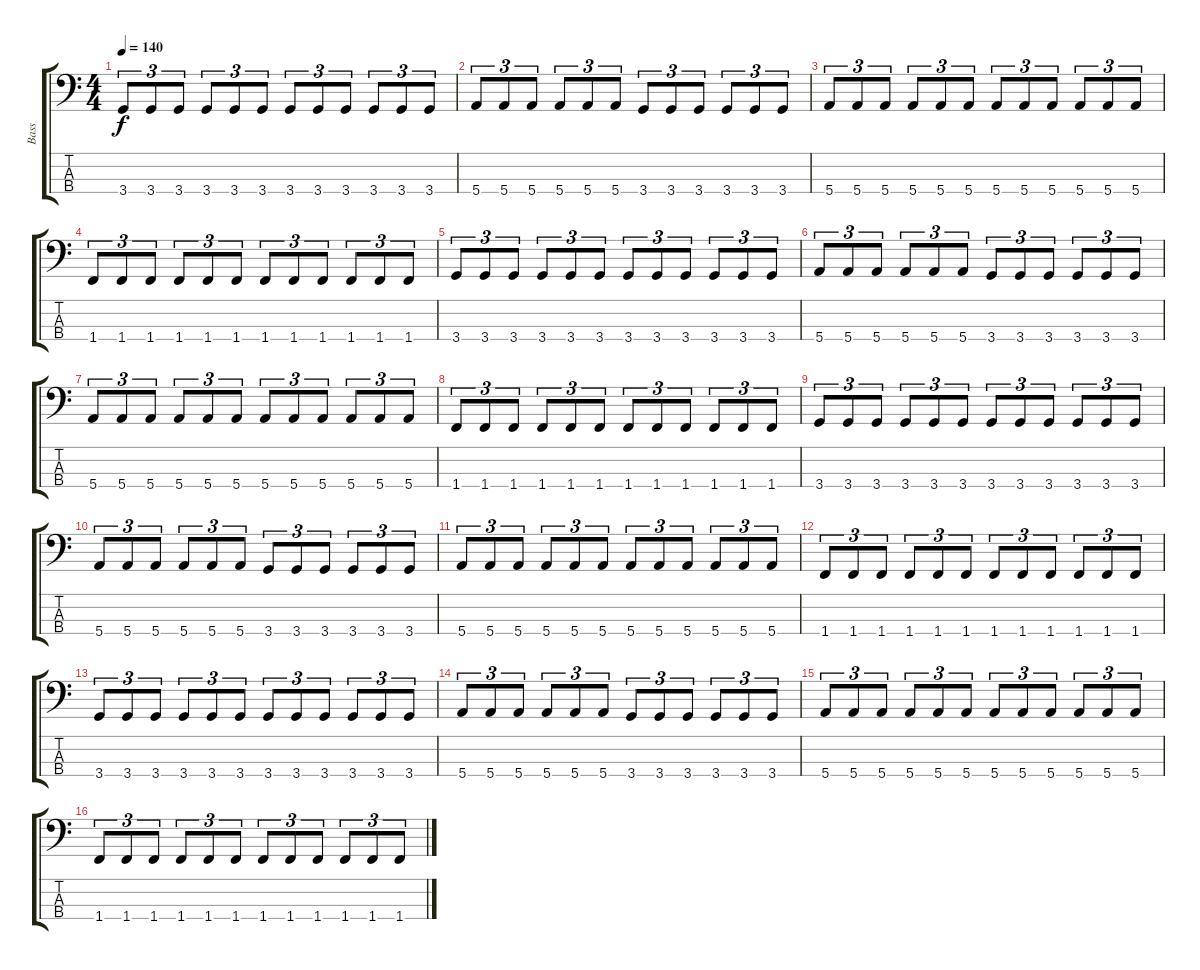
\track ("Bass" "Bass") {instrument electricbasspick}
\staff {score tabs}
\tuning (G2 D2 A1 E1) {hide}
\ts (4 4)
\tempo 140
\clef f4
\ks c
3.4.8{tu (3 2) dy f} 3.4.8{tu (3 2)} 3.4.8{tu (3 2)} 3.4.8{tu (3 2)} 3.4.8{tu (3 2)} 3.4.8{tu (3 2)} 3.4.8{tu (3 2)} 3.4.8{tu (3 2)} 3.4.8{tu (3 2)} 3.4.8{tu (3 2)} 3.4.8{tu (3 2)} 3.4.8{tu (3 2)} |
5.4.8{tu (3 2)} 5.4.8{tu (3 2)} 5.4.8{tu (3 2)} 5.4.8{tu (3 2)} 5.4.8{tu (3 2)} 5.4.8{tu (3 2)} 3.4.8{tu (3 2)} 3.4.8{tu (3 2)} 3.4.8{tu (3 2)} 3.4.8{tu (3 2)} 3.4.8{tu (3 2)} 3.4.8{tu (3 2)} |
5.4.8{tu (3 2)} 5.4.8{tu (3 2)} 5.4.8{tu (3 2)} 5.4.8{tu (3 2)} 5.4.8{tu (3 2)} 5.4.8{tu (3 2)} 5.4.8{tu (3 2)} 5.4.8{tu (3 2)} 5.4.8{tu (3 2)} 5.4.8{tu (3 2)} 5.4.8{tu (3 2)} 5.4.8{tu (3 2)} |
1.4.8{tu (3 2)} 1.4.8{tu (3 2)} 1.4.8{tu (3 2)} 1.4.8{tu (3 2)} 1.4.8{tu (3 2)} 1.4.8{tu (3 2)} 1.4.8{tu (3 2)} 1.4.8{tu (3 2)} 1.4.8{tu (3 2)} 1.4.8{tu (3 2)} 1.4.8{tu (3 2)} 1.4.8{tu (3 2)} |
3.4.8{tu (3 2)} 3.4.8{tu (3 2)} 3.4.8{tu (3 2)} 3.4.8{tu (3 2)} 3.4.8{tu (3 2)} 3.4.8{tu (3 2)} 3.4.8{tu (3 2)} 3.4.8{tu (3 2)} 3.4.8{tu (3 2)} 3.4.8{tu (3 2)} 3.4.8{tu (3 2)} 3.4.8{tu (3 2)} |
5.4.8{tu (3 2)} 5.4.8{tu (3 2)} 5.4.8{tu (3 2)} 5.4.8{tu (3 2)} 5.4.8{tu (3 2)} 5.4.8{tu (3 2)} 3.4.8{tu (3 2)} 3.4.8{tu (3 2)} 3.4.8{tu (3 2)} 3.4.8{tu (3 2)} 3.4.8{tu (3 2)} 3.4.8{tu (3 2)} |
5.4.8{tu (3 2)} 5.4.8{tu (3 2)} 5.4.8{tu (3 2)} 5.4.8{tu (3 2)} 5.4.8{tu (3 2)} 5.4.8{tu (3 2)} 5.4.8{tu (3 2)} 5.4.8{tu (3 2)} 5.4.8{tu (3 2)} 5.4.8{tu (3 2)} 5.4.8{tu (3 2)} 5.4.8{tu (3 2)} |
1.4.8{tu (3 2)} 1.4.8{tu (3 2)} 1.4.8{tu (3 2)} 1.4.8{tu (3 2)} 1.4.8{tu (3 2)} 1.4.8{tu (3 2)} 1.4.8{tu (3 2)} 1.4.8{tu (3 2)} 1.4.8{tu (3 2)} 1.4.8{tu (3 2)} 1.4.8{tu (3 2)} 1.4.8{tu (3 2)} |
3.4.8{tu (3 2)} 3.4.8{tu (3 2)} 3.4.8{tu (3 2)} 3.4.8{tu (3 2)} 3.4.8{tu (3 2)} 3.4.8{tu (3 2)} 3.4.8{tu (3 2)} 3.4.8{tu (3 2)} 3.4.8{tu (3 2)} 3.4.8{tu (3 2)} 3.4.8{tu (3 2)} 3.4.8{tu (3 2)} |
5.4.8{tu (3 2)} 5.4.8{tu (3 2)} 5.4.8{tu (3 2)} 5.4.8{tu (3 2)} 5.4.8{tu (3 2)} 5.4.8{tu (3 2)} 3.4.8{tu (3 2)} 3.4.8{tu (3 2)} 3.4.8{tu (3 2)} 3.4.8{tu (3 2)} 3.4.8{tu (3 2)} 3.4.8{tu (3 2)} |
5.4.8{tu (3 2)} 5.4.8{tu (3 2)} 5.4.8{tu (3 2)} 5.4.8{tu (3 2)} 5.4.8{tu (3 2)} 5.4.8{tu (3 2)} 5.4.8{tu (3 2)} 5.4.8{tu (3 2)} 5.4.8{tu (3 2)} 5.4.8{tu (3 2)} 5.4.8{tu (3 2)} 5.4.8{tu (3 2)} |
1.4.8{tu (3 2)} 1.4.8{tu (3 2)} 1.4.8{tu (3 2)} 1.4.8{tu (3 2)} 1.4.8{tu (3 2)} 1.4.8{tu (3 2)} 1.4.8{tu (3 2)} 1.4.8{tu (3 2)} 1.4.8{tu (3 2)} 1.4.8{tu (3 2)} 1.4.8{tu (3 2)} 1.4.8{tu (3 2)} |
3.4.8{tu (3 2)} 3.4.8{tu (3 2)} 3.4.8{tu (3 2)} 3.4.8{tu (3 2)} 3.4.8{tu (3 2)} 3.4.8{tu (3 2)} 3.4.8{tu (3 2)} 3.4.8{tu (3 2)} 3.4.8{tu (3 2)} 3.4.8{tu (3 2)} 3.4.8{tu (3 2)} 3.4.8{tu (3 2)} |
5.4.8{tu (3 2)} 5.4.8{tu (3 2)} 5.4.8{tu (3 2)} 5.4.8{tu (3 2)} 5.4.8{tu (3 2)} 5.4.8{tu (3 2)} 3.4.8{tu (3 2)} 3.4.8{tu (3 2)} 3.4.8{tu (3 2)} 3.4.8{tu (3 2)} 3.4.8{tu (3 2)} 3.4.8{tu (3 2)} |
5.4.8{tu (3 2)} 5.4.8{tu (3 2)} 5.4.8{tu (3 2)} 5.4.8{tu (3 2)} 5.4.8{tu (3 2)} 5.4.8{tu (3 2)} 5.4.8{tu (3 2)} 5.4.8{tu (3 2)} 5.4.8{tu (3 2)} 5.4.8{tu (3 2)} 5.4.8{tu (3 2)} 5.4.8{tu (3 2)} |
1.4.8{tu (3 2)} 1.4.8{tu (3 2)} 1.4.8{tu (3 2)} 1.4.8{tu (3 2)} 1.4.8{tu (3 2)} 1.4.8{tu (3 2)} 1.4.8{tu (3 2)} 1.4.8{tu (3 2)} 1.4.8{tu (3 2)} 1.4.8{tu (3 2)} 1.4.8{tu (3 2)} 1.4.8{tu (3 2)}
